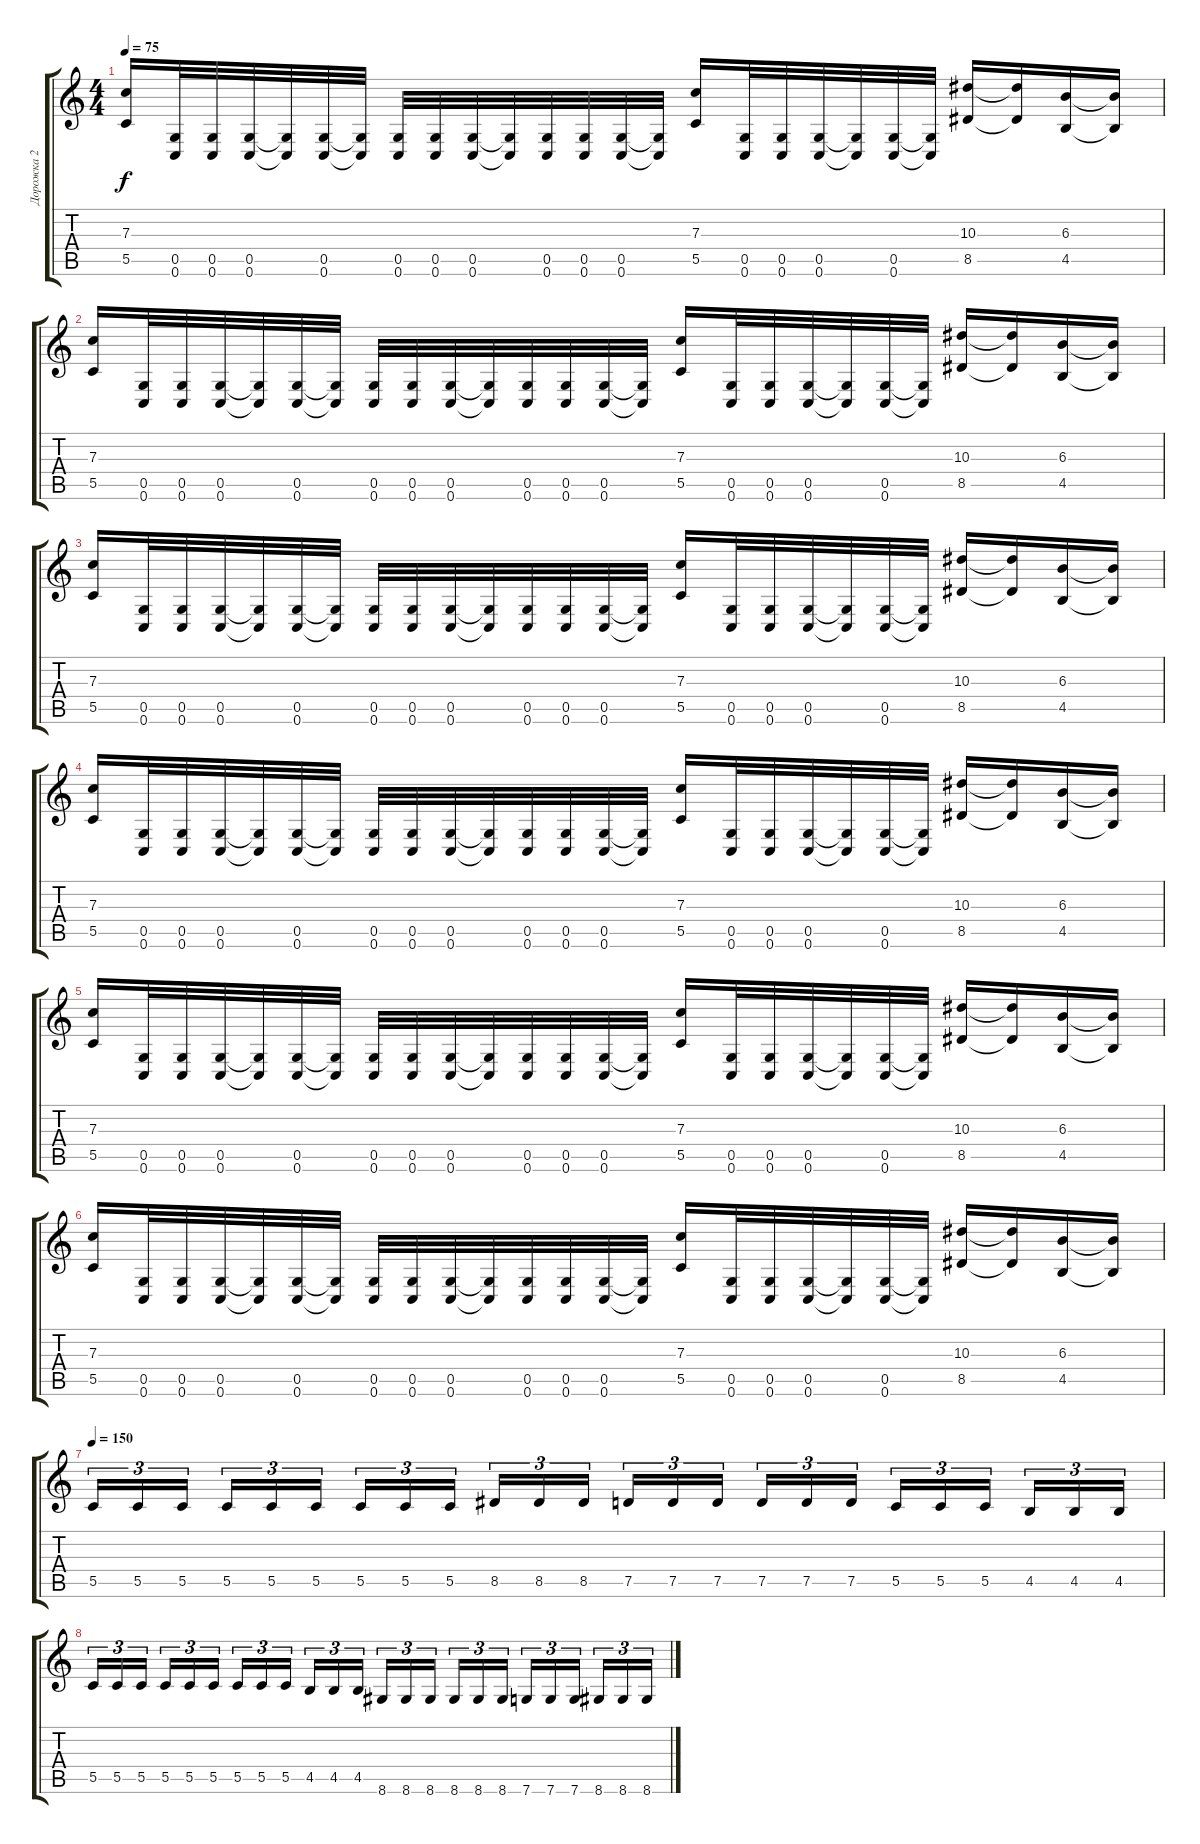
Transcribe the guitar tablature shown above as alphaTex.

\track ("Дорожка 2" "Дорожка 2") {instrument overdrivenguitar}
\staff {score tabs}
\tuning (D4 A3 F3 C3 G2 C2) {hide}
\ts (4 4)
\tempo 75
\clef g2
\ks c
(7.3 5.5).16{dy f} (0.5 0.6).32 (0.5 0.6).32 (0.5 0.6).32 (0.5{t} 0.6{t}).32 (0.5 0.6).32 (0.5{t} 0.6{t}).32 (0.5 0.6).32 (0.5 0.6).32 (0.5 0.6).32 (0.5{t} 0.6{t}).32 (0.5 0.6).32 (0.5 0.6).32 (0.5 0.6).32 (0.5{t} 0.6{t}).32 (7.3 5.5).16 (0.5 0.6).32 (0.5 0.6).32 (0.5 0.6).32 (0.5{t} 0.6{t}).32 (0.5 0.6).32 (0.5{t} 0.6{t}).32 (10.3 8.5).16 (10.3{t} 8.5{t}).16 (6.3 4.5).16 (6.3{t} 4.5{t}).16 |
(7.3 5.5).16 (0.5 0.6).32 (0.5 0.6).32 (0.5 0.6).32 (0.5{t} 0.6{t}).32 (0.5 0.6).32 (0.5{t} 0.6{t}).32 (0.5 0.6).32 (0.5 0.6).32 (0.5 0.6).32 (0.5{t} 0.6{t}).32 (0.5 0.6).32 (0.5 0.6).32 (0.5 0.6).32 (0.5{t} 0.6{t}).32 (7.3 5.5).16 (0.5 0.6).32 (0.5 0.6).32 (0.5 0.6).32 (0.5{t} 0.6{t}).32 (0.5 0.6).32 (0.5{t} 0.6{t}).32 (10.3 8.5).16 (10.3{t} 8.5{t}).16 (6.3 4.5).16 (6.3{t} 4.5{t}).16 |
(7.3 5.5).16 (0.5 0.6).32 (0.5 0.6).32 (0.5 0.6).32 (0.5{t} 0.6{t}).32 (0.5 0.6).32 (0.5{t} 0.6{t}).32 (0.5 0.6).32 (0.5 0.6).32 (0.5 0.6).32 (0.5{t} 0.6{t}).32 (0.5 0.6).32 (0.5 0.6).32 (0.5 0.6).32 (0.5{t} 0.6{t}).32 (7.3 5.5).16 (0.5 0.6).32 (0.5 0.6).32 (0.5 0.6).32 (0.5{t} 0.6{t}).32 (0.5 0.6).32 (0.5{t} 0.6{t}).32 (10.3 8.5).16 (10.3{t} 8.5{t}).16 (6.3 4.5).16 (6.3{t} 4.5{t}).16 |
(7.3 5.5).16 (0.5 0.6).32 (0.5 0.6).32 (0.5 0.6).32 (0.5{t} 0.6{t}).32 (0.5 0.6).32 (0.5{t} 0.6{t}).32 (0.5 0.6).32 (0.5 0.6).32 (0.5 0.6).32 (0.5{t} 0.6{t}).32 (0.5 0.6).32 (0.5 0.6).32 (0.5 0.6).32 (0.5{t} 0.6{t}).32 (7.3 5.5).16 (0.5 0.6).32 (0.5 0.6).32 (0.5 0.6).32 (0.5{t} 0.6{t}).32 (0.5 0.6).32 (0.5{t} 0.6{t}).32 (10.3 8.5).16 (10.3{t} 8.5{t}).16 (6.3 4.5).16 (6.3{t} 4.5{t}).16 |
(7.3 5.5).16 (0.5 0.6).32 (0.5 0.6).32 (0.5 0.6).32 (0.5{t} 0.6{t}).32 (0.5 0.6).32 (0.5{t} 0.6{t}).32 (0.5 0.6).32 (0.5 0.6).32 (0.5 0.6).32 (0.5{t} 0.6{t}).32 (0.5 0.6).32 (0.5 0.6).32 (0.5 0.6).32 (0.5{t} 0.6{t}).32 (7.3 5.5).16 (0.5 0.6).32 (0.5 0.6).32 (0.5 0.6).32 (0.5{t} 0.6{t}).32 (0.5 0.6).32 (0.5{t} 0.6{t}).32 (10.3 8.5).16 (10.3{t} 8.5{t}).16 (6.3 4.5).16 (6.3{t} 4.5{t}).16 |
(7.3 5.5).16 (0.5 0.6).32 (0.5 0.6).32 (0.5 0.6).32 (0.5{t} 0.6{t}).32 (0.5 0.6).32 (0.5{t} 0.6{t}).32 (0.5 0.6).32 (0.5 0.6).32 (0.5 0.6).32 (0.5{t} 0.6{t}).32 (0.5 0.6).32 (0.5 0.6).32 (0.5 0.6).32 (0.5{t} 0.6{t}).32 (7.3 5.5).16 (0.5 0.6).32 (0.5 0.6).32 (0.5 0.6).32 (0.5{t} 0.6{t}).32 (0.5 0.6).32 (0.5{t} 0.6{t}).32 (10.3 8.5).16 (10.3{t} 8.5{t}).16 (6.3 4.5).16 (6.3{t} 4.5{t}).16 |
\tempo 150
5.5.16{tu (3 2)} 5.5.16{tu (3 2)} 5.5.16{tu (3 2) beam splitsecondary} 5.5.16{tu (3 2)} 5.5.16{tu (3 2)} 5.5.16{tu (3 2)} 5.5.16{tu (3 2)} 5.5.16{tu (3 2)} 5.5.16{tu (3 2) beam splitsecondary} 8.5.16{tu (3 2)} 8.5.16{tu (3 2)} 8.5.16{tu (3 2)} 7.5.16{tu (3 2)} 7.5.16{tu (3 2)} 7.5.16{tu (3 2) beam splitsecondary} 7.5.16{tu (3 2)} 7.5.16{tu (3 2)} 7.5.16{tu (3 2)} 5.5.16{tu (3 2)} 5.5.16{tu (3 2)} 5.5.16{tu (3 2) beam splitsecondary} 4.5.16{tu (3 2)} 4.5.16{tu (3 2)} 4.5.16{tu (3 2)} |
5.5.16{tu (3 2)} 5.5.16{tu (3 2)} 5.5.16{tu (3 2) beam splitsecondary} 5.5.16{tu (3 2)} 5.5.16{tu (3 2)} 5.5.16{tu (3 2)} 5.5.16{tu (3 2)} 5.5.16{tu (3 2)} 5.5.16{tu (3 2) beam splitsecondary} 4.5.16{tu (3 2)} 4.5.16{tu (3 2)} 4.5.16{tu (3 2)} 8.6.16{tu (3 2)} 8.6.16{tu (3 2)} 8.6.16{tu (3 2) beam splitsecondary} 8.6.16{tu (3 2)} 8.6.16{tu (3 2)} 8.6.16{tu (3 2)} 7.6.16{tu (3 2)} 7.6.16{tu (3 2)} 7.6.16{tu (3 2) beam splitsecondary} 8.6.16{tu (3 2)} 8.6.16{tu (3 2)} 8.6.16{tu (3 2)}
